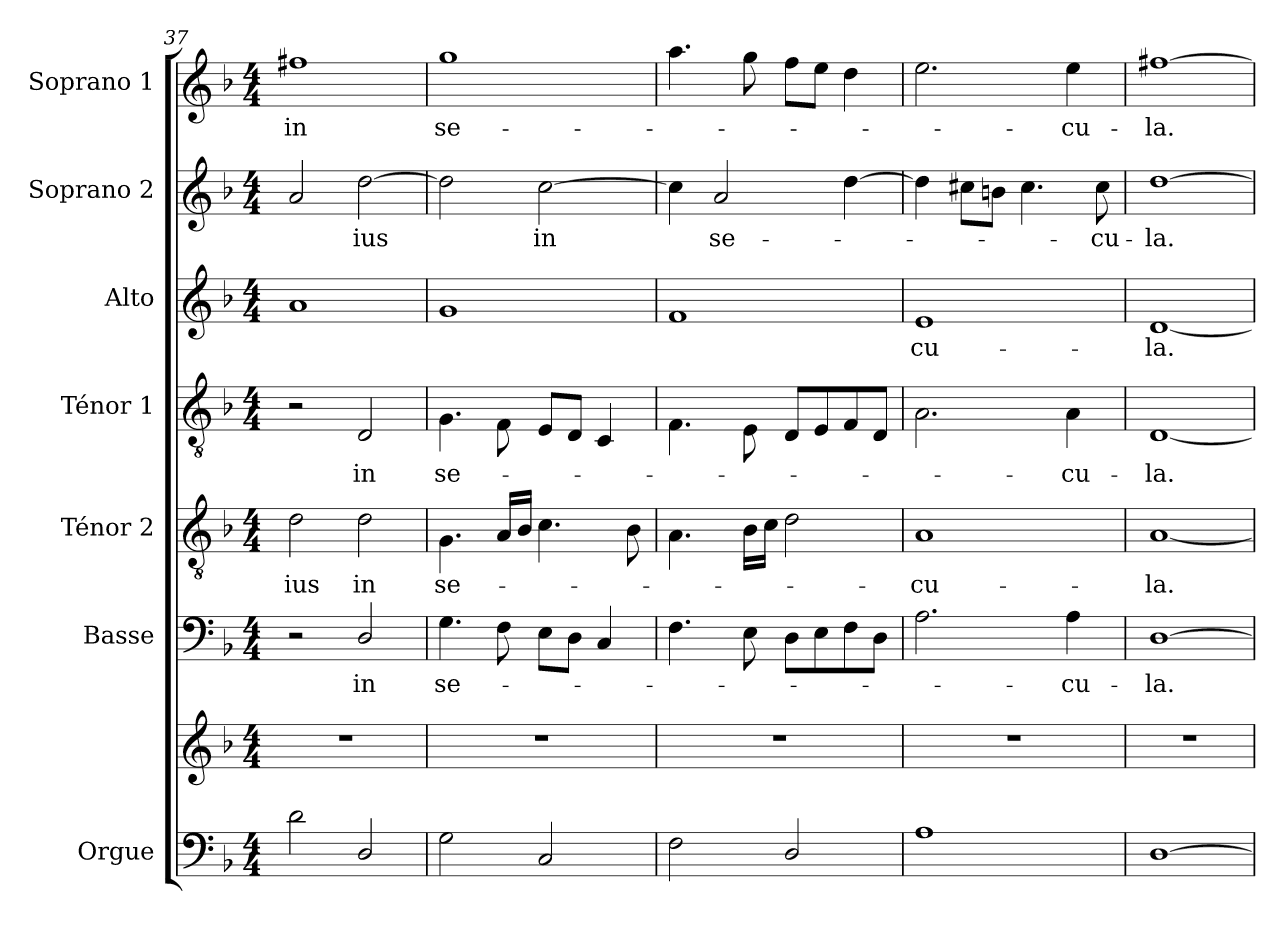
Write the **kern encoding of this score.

**kern	**kern	**kern	**text	**kern	**text	**kern	**text	**kern	**text	**kern	**text	**kern	**text
*part7	*part7	*part6	*part6	*part5	*part5	*part4	*part4	*part3	*part3	*part2	*part2	*part1	*part1
*staff8	*staff7	*staff6	*staff6	*staff5	*staff5	*staff4	*staff4	*staff3	*staff3	*staff2	*staff2	*staff1	*staff1
*I"Orgue	*	*I"Basse	*	*I"Ténor 2	*	*I"Ténor 1	*	*I"Alto	*	*I"Soprano 2	*	*I"Soprano 1	*
*I'Org.	*	*I'B.	*	*I'T. 2	*	*I'T. 1	*	*I'A.	*	*I'S. 2	*	*I'S. 1	*
*clefF4	*clefG2	*clefF4	*	*clefGv2	*	*clefGv2	*	*clefG2	*	*clefG2	*	*clefG2	*
*k[b-]	*k[b-]	*k[b-]	*	*k[b-]	*	*k[b-]	*	*k[b-]	*	*k[b-]	*	*k[b-]	*
*M4/4	*M4/4	*M4/4	*	*M4/4	*	*M4/4	*	*M4/4	*	*M4/4	*	*M4/4	*
=37	=37	=37	=37	=37	=37	=37	=37	=37	=37	=37	=37	=37	=37
!	!	!	!	!	!LO:LY:b	!	!	!	!	!	!	!	!LO:LY:b
2d\	1r	2r	.	2d\	-ius	2r	.	1a	.	2a/	.	1ff#X	in
!	!	!	!LO:LY:b	!	!LO:LY:b	!	!LO:LY:b	!	!	!	!LO:LY:b	!	!
2D/	.	2D/	in	2d\	in	2D/	in	.	.	[2dd\	-ius	.	.
=38	=38	=38	=38	=38	=38	=38	=38	=38	=38	=38	=38	=38	=38
!	!	!	!LO:LY:b	!	!LO:LY:b	!	!LO:LY:b	!	!	!	!	!	!LO:LY:b
2G\	1r	4.G\	se-	4.G\	se-	4.G\	se-	1g	.	2dd\]	.	1gg	se-
.	.	8F\	.	16A/LL	.	8F\	.	.	.	.	.	.	.
.	.	.	.	16B-/JJ	.	.	.	.	.	.	.	.	.
!	!	!	!	!	!	!	!	!	!	!	!LO:LY:b	!	!
2C/	.	8E\L	.	4.c\	.	8E/L	.	.	.	[>2cc\	in	.	.
.	.	8D\J	.	.	.	8D/J	.	.	.	.	.	.	.
.	.	4C/	.	.	.	4C/	.	.	.	.	.	.	.
.	.	.	.	8B-\	.	.	.	.	.	.	.	.	.
=39	=39	=39	=39	=39	=39	=39	=39	=39	=39	=39	=39	=39	=39
2F\	1r	4.F\	.	4.A\	.	4.F\	.	1f	.	4cc\]	.	4.aa\	.
!	!	!	!	!	!	!	!	!	!	!	!LO:LY:b	!	!
.	.	.	.	.	.	.	.	.	.	2a/	se-	.	.
.	.	8E\	.	16B-\LL	.	8E\	.	.	.	.	.	8gg\	.
.	.	.	.	16c\JJ	.	.	.	.	.	.	.	.	.
2D/	.	8D\L	.	2d\	.	8D/L	.	.	.	.	.	8ff\L	.
.	.	8E\	.	.	.	8E/	.	.	.	.	.	8ee\J	.
.	.	8F\	.	.	.	8F/	.	.	.	[4dd\	.	4dd\	.
.	.	8D\J	.	.	.	8D/J	.	.	.	.	.	.	.
=40	=40	=40	=40	=40	=40	=40	=40	=40	=40	=40	=40	=40	=40
!	!	!	!	!	!LO:LY:b	!	!	!	!LO:LY:b	!	!	!	!
1A	1r	2.A\	.	1A	-cu-	2.A\	.	1e	-cu-	4dd\]	.	2.ee\	.
.	.	.	.	.	.	.	.	.	.	8cc#X\L	.	.	.
.	.	.	.	.	.	.	.	.	.	8bn\J	.	.	.
.	.	.	.	.	.	.	.	.	.	4.cc#\	.	.	.
!	!	!	!LO:LY:b	!	!	!	!LO:LY:b	!	!	!	!	!	!LO:LY:b
.	.	4A\	-cu-	.	.	4A\	-cu-	.	.	.	.	4ee\	-cu-
!	!	!	!	!	!	!	!	!	!	!	!LO:LY:b	!	!
.	.	.	.	.	.	.	.	.	.	8cc#\	-cu-	.	.
!!LO:LB:g=z
=41	=41	=41	=41	=41	=41	=41	=41	=41	=41	=41	=41	=41	=41
!	!	!	!LO:LY:b	!	!LO:LY:b	!	!LO:LY:b	!	!LO:LY:b	!	!LO:LY:b	!	!LO:LY:b
[1D	1r	[1D	-la.	[1A	-la.	[1D	-la.	[1d	-la.	[1dd	-la.	[1ff#X	-la.
=	=	=	=	=	=	=	=	=	=	=	=	=	=
*-	*-	*-	*-	*-	*-	*-	*-	*-	*-	*-	*-	*-	*-
